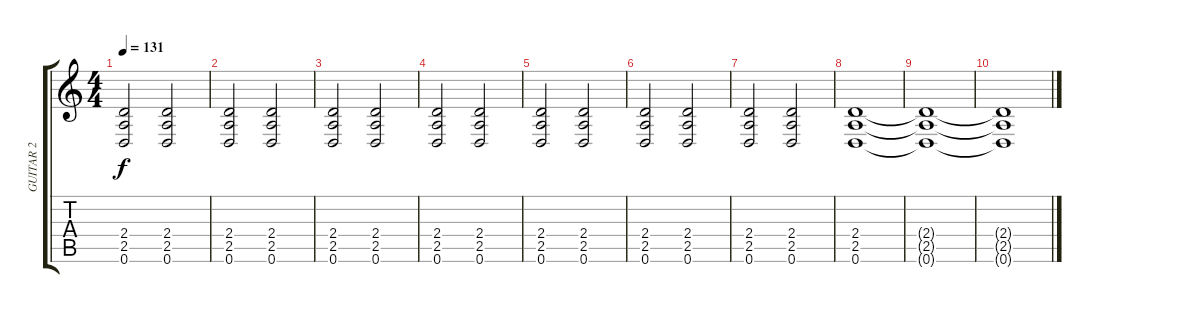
\track ("GUITAR 2" "GUITAR 2") {instrument overdrivenguitar}
\staff {score tabs}
\tuning (D4 A3 F3 C3 G2 D2) {hide}
\ts (4 4)
\tempo 131
\clef g2
\ks c
(2.4 2.5 0.6).2{dy f} (2.4 2.5 0.6).2 |
(2.4 2.5 0.6).2 (2.4 2.5 0.6).2 |
(2.4 2.5 0.6).2 (2.4 2.5 0.6).2 |
(2.4 2.5 0.6).2 (2.4 2.5 0.6).2 |
(2.4 2.5 0.6).2 (2.4 2.5 0.6).2 |
(2.4 2.5 0.6).2 (2.4 2.5 0.6).2 |
(2.4 2.5 0.6).2 (2.4 2.5 0.6).2 |
(2.4 2.5 0.6).1 |
(2.4{t} 2.5{t} 0.6{t}).1 |
(2.4{t} 2.5{t} 0.6{t}).1
